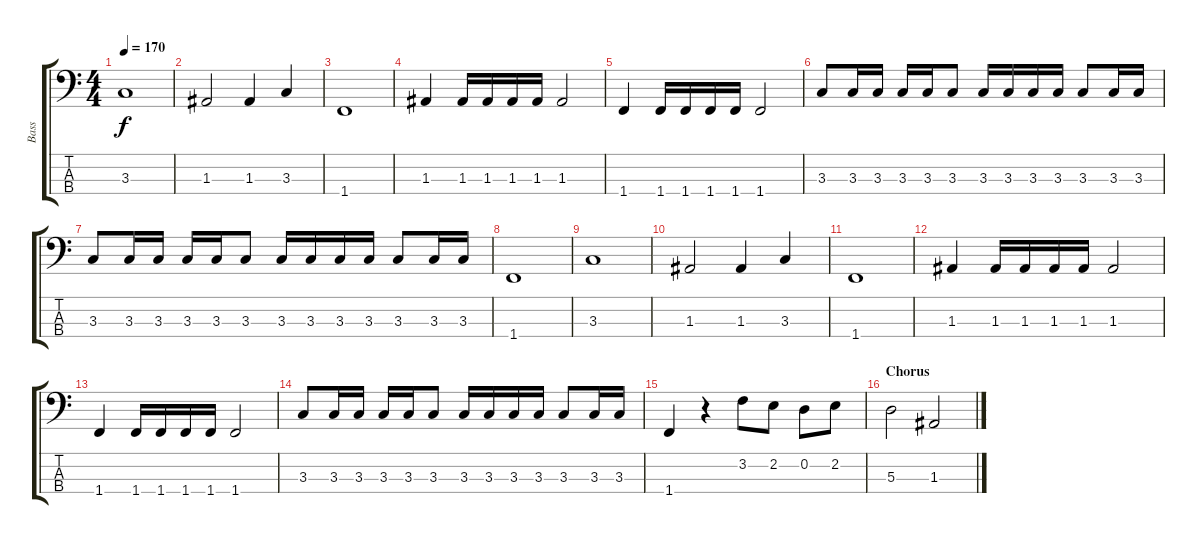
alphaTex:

\track ("Bass" "Bass") {instrument electricbassfinger}
\staff {score tabs}
\tuning (G2 D2 A1 E1) {hide}
\ts (4 4)
\tempo 170
\clef f4
\ks c
3.3.1{dy f} |
1.3.2 1.3.4 3.3.4 |
1.4.1 |
1.3.4 1.3.16 1.3.16 1.3.16 1.3.16 1.3.2 |
1.4.4 1.4.16 1.4.16 1.4.16 1.4.16 1.4.2 |
3.3.8 3.3.16 3.3.16 3.3.16 3.3.16 3.3.8 3.3.16 3.3.16 3.3.16 3.3.16 3.3.8 3.3.16 3.3.16 |
3.3.8 3.3.16 3.3.16 3.3.16 3.3.16 3.3.8 3.3.16 3.3.16 3.3.16 3.3.16 3.3.8 3.3.16 3.3.16 |
1.4.1 |
3.3.1 |
1.3.2 1.3.4 3.3.4 |
1.4.1 |
1.3.4 1.3.16 1.3.16 1.3.16 1.3.16 1.3.2 |
1.4.4 1.4.16 1.4.16 1.4.16 1.4.16 1.4.2 |
3.3.8 3.3.16 3.3.16 3.3.16 3.3.16 3.3.8 3.3.16 3.3.16 3.3.16 3.3.16 3.3.8 3.3.16 3.3.16 |
1.4.4 r.4 3.2.8 2.2.8 0.2.8 2.2.8 |
\section ("" "Chorus")
5.3.2 1.3.2
